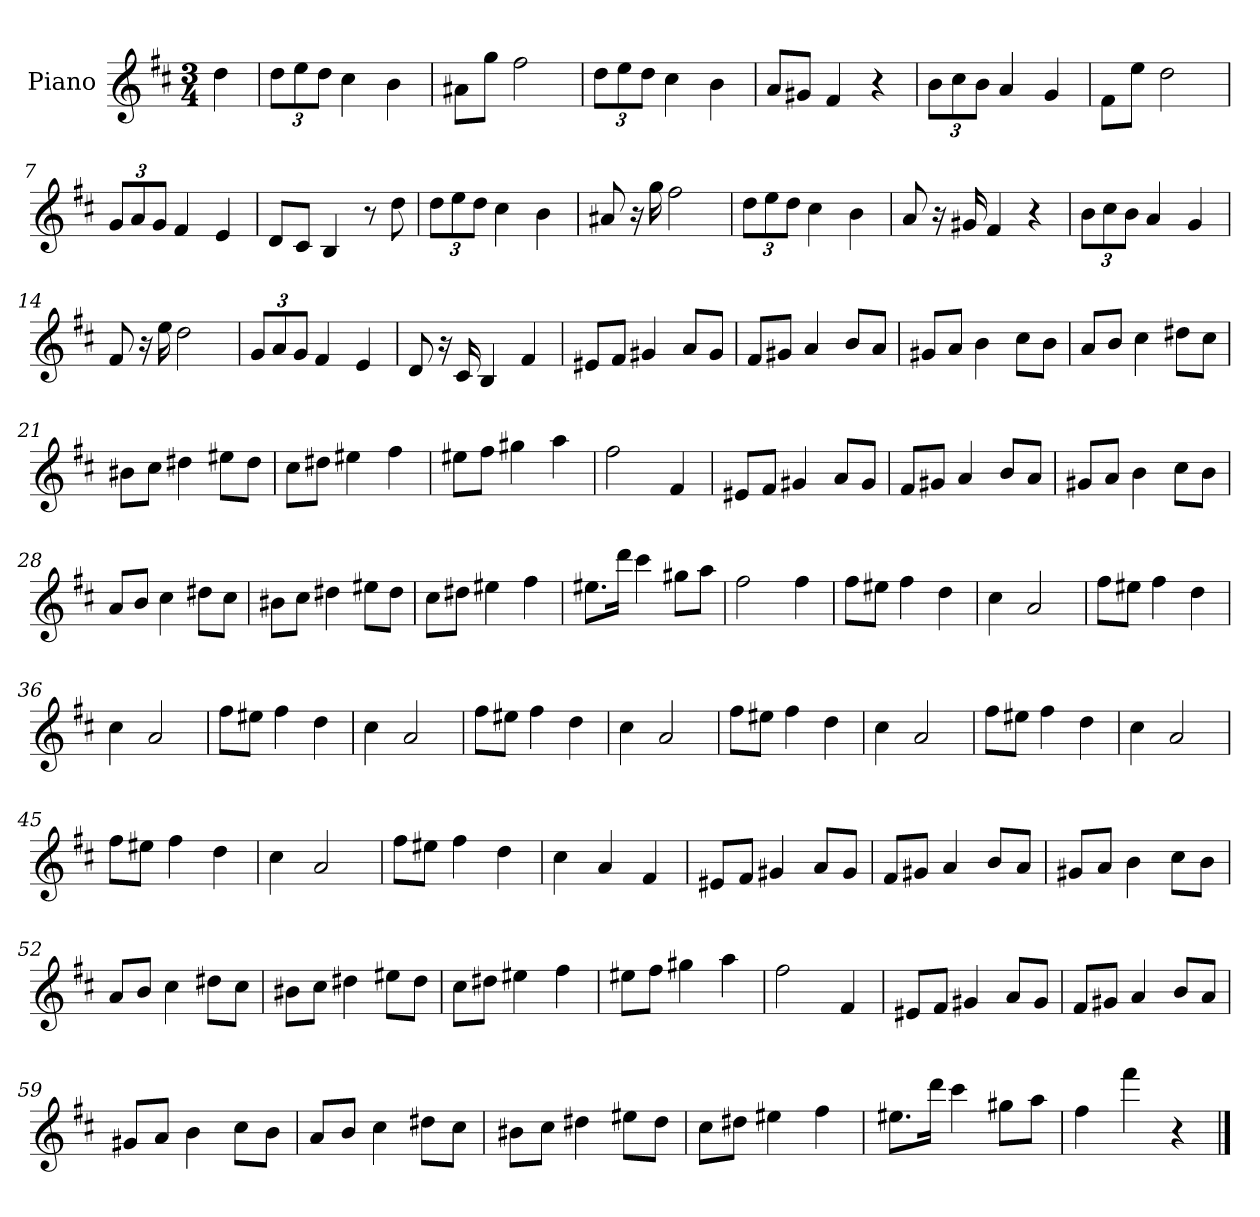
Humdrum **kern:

**kern
*part1
*staff1
*I"Piano
*I'Pno
*clefG2
*k[f#c#]
*b:
*M3/4
*MM208
=
4dd
=1
12dd\L
12ee\
12dd\J
4cc#
4b
=2
8a#X\L
8gg\J
2ff#
=3
12dd\L
12ee\
12dd\J
4cc#
4b
=4
8a/L
8g#X/J
4f#
4r
=5
12b\L
12cc#\
12b\J
4a
4g
=6
8f#\L
8ee\J
2dd
=7
12g/L
12a/
12g/J
4f#
4e
=8
8d/L
8c#/J
4B
8r
8dd
=9
12dd\L
12ee\
12dd\J
4cc#
4b
=10
8a#X
16r
16gg
2ff#
=11
12dd\L
12ee\
12dd\J
4cc#
4b
=12
8a
16r
16g#X
4f#
4r
=13
12b\L
12cc#\
12b\J
4a
4g
=14
8f#
16r
16ee
2dd
=15
12g/L
12a/
12g/J
4f#
4e
=16
8d
16r
16c#
4B
4f#
=17
8e#X/L
8f#/J
4g#X
8a/L
8g#/J
=18
8f#/L
8g#X/J
4a
8b/L
8a/J
=19
8g#X/L
8a/J
4b
8cc#\L
8b\J
=20
8a/L
8b/J
4cc#
8dd#X\L
8cc#\J
=21
8b#X\L
8cc#\J
4dd#X
8ee#X\L
8dd#\J
=22
8cc#\L
8dd#X\J
4ee#X
4ff#
=23
8ee#X\L
8ff#\J
4gg#X
4aa
=24
2ff#
4f#
=25
8e#X/L
8f#/J
4g#X
8a/L
8g#/J
=26
8f#/L
8g#X/J
4a
8b/L
8a/J
=27
8g#X/L
8a/J
4b
8cc#\L
8b\J
=28
8a/L
8b/J
4cc#
8dd#X\L
8cc#\J
=29
8b#X\L
8cc#\J
4dd#X
8ee#X\L
8dd#\J
=30
8cc#\L
8dd#X\J
4ee#X
4ff#
=31
8.ee#X\L
16ddd\Jk
4ccc#
8gg#X\L
8aa\J
=32
2ff#
4ff#
=33
8ff#\L
8ee#X\J
4ff#
4dd
=34
4cc#
2a
=35
8ff#\L
8ee#X\J
4ff#
4dd
=36
4cc#
2a
=37
8ff#\L
8ee#X\J
4ff#
4dd
=38
4cc#
2a
=39
8ff#\L
8ee#X\J
4ff#
4dd
=40
4cc#
2a
=41
8ff#\L
8ee#X\J
4ff#
4dd
=42
4cc#
2a
=43
8ff#\L
8ee#X\J
4ff#
4dd
=44
4cc#
2a
=45
8ff#\L
8ee#X\J
4ff#
4dd
=46
4cc#
2a
=47
8ff#\L
8ee#X\J
4ff#
4dd
=48
4cc#
4a
4f#
=49
8e#X/L
8f#/J
4g#X
8a/L
8g#/J
=50
8f#/L
8g#X/J
4a
8b/L
8a/J
=51
8g#X/L
8a/J
4b
8cc#\L
8b\J
=52
8a/L
8b/J
4cc#
8dd#X\L
8cc#\J
=53
8b#X\L
8cc#\J
4dd#X
8ee#X\L
8dd#\J
=54
8cc#\L
8dd#X\J
4ee#X
4ff#
=55
8ee#X\L
8ff#\J
4gg#X
4aa
=56
2ff#
4f#
=57
8e#X/L
8f#/J
4g#X
8a/L
8g#/J
=58
8f#/L
8g#X/J
4a
8b/L
8a/J
=59
8g#X/L
8a/J
4b
8cc#\L
8b\J
=60
8a/L
8b/J
4cc#
8dd#X\L
8cc#\J
=61
8b#X\L
8cc#\J
4dd#X
8ee#X\L
8dd#\J
=62
8cc#\L
8dd#X\J
4ee#X
4ff#
=63
8.ee#X\L
16ddd\Jk
4ccc#
8gg#X\L
8aa\J
=64
4ff#
4fff#
4r
==
*-
